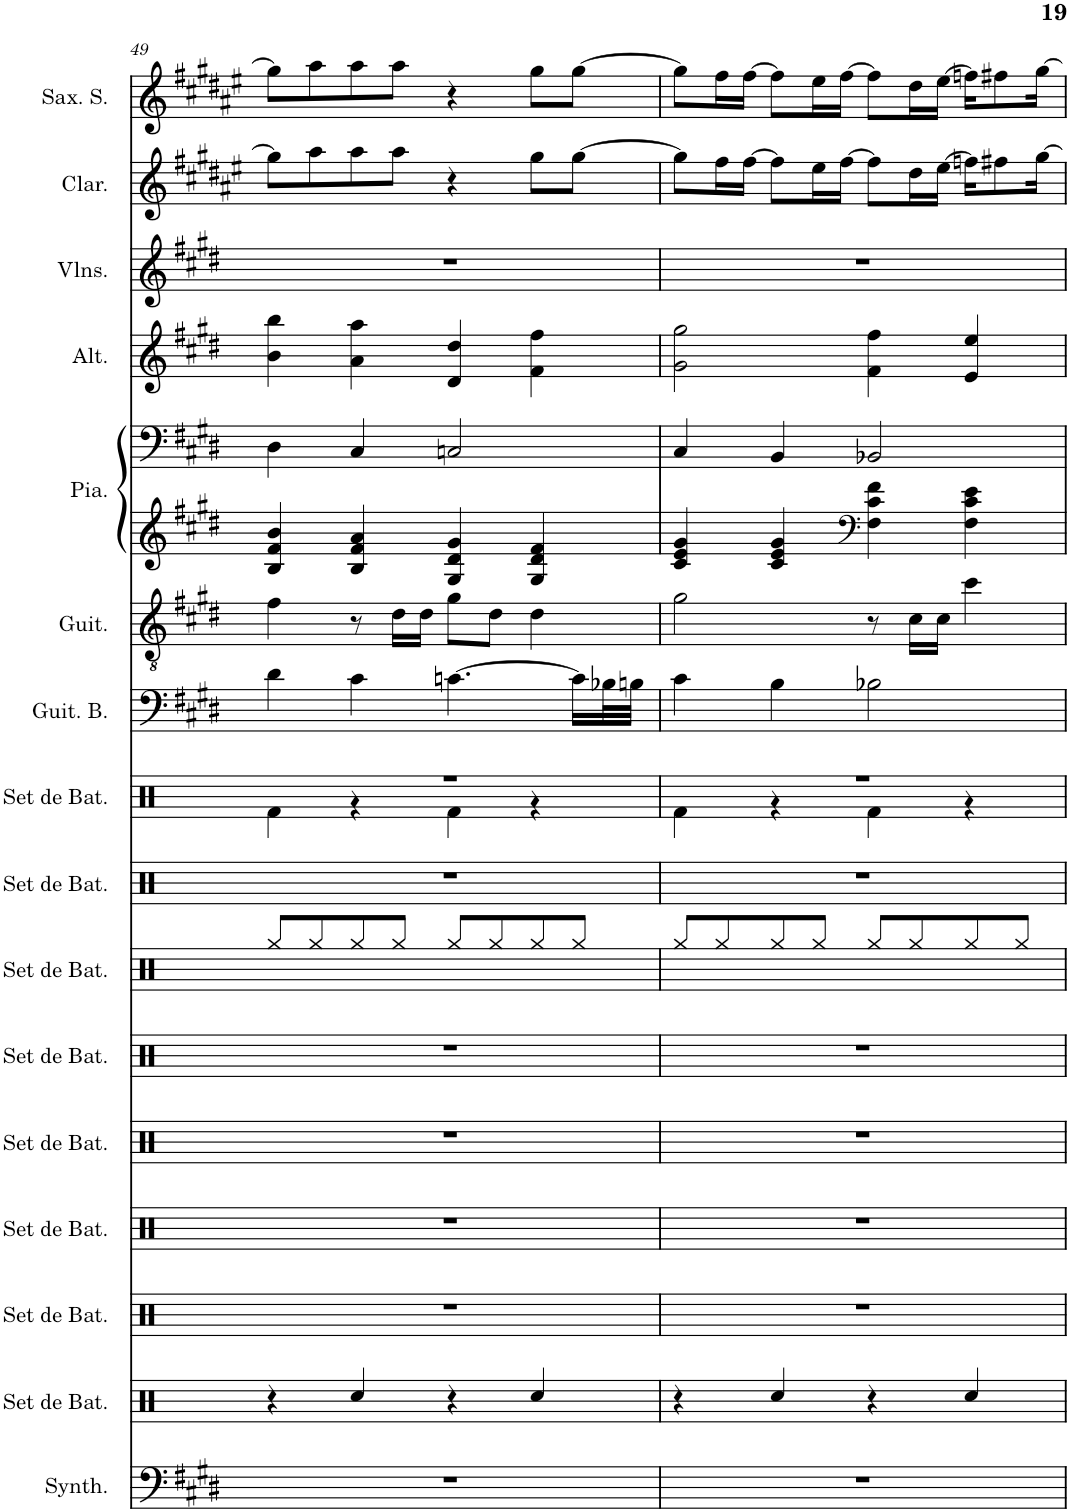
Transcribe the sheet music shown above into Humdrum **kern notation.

**kern	**kern	**kern	**kern	**kern	**kern	**kern	**kern	**kern	**kern	**kern	**kern	**kern	**kern	**kern	**kern	**kern
*part16	*part15	*part14	*part13	*part12	*part11	*part10	*part9	*part8	*part7	*part6	*part5	*part5	*part4	*part3	*part2	*part1
*staff17	*staff16	*staff15	*staff14	*staff13	*staff12	*staff11	*staff10	*staff9	*staff8	*staff7	*staff6	*staff5	*staff4	*staff3	*staff2	*staff1
*I"Synthétiseur de cuivres, synth2 | cello/EP/brass	*I"Set de batterie, snare	*I"Set de batterie, midtom	*I"Set de batterie, lowtom	*I"Set de batterie, lowesttom	*I"Set de batterie, hitom	*I"Set de batterie, hihat	*I"Set de batterie, crash	*I"Set de batterie, kick	*I"Guitare Basse, bass | synth bass	*I"Guitare Acoustique	*I"Piano, sunth4 | left   piano	*	*I"Altos	*I"Violons	*I"Clarinette	*I"Saxophone Soprano
*I'Synth.	*I'Set de Bat.	*I'Set de Bat.	*I'Set de Bat.	*I'Set de Bat.	*I'Set de Bat.	*I'Set de Bat.	*I'Set de Bat.	*I'Set de Bat.	*I'Guit. B.	*I'Guit.	*I'Pia.	*	*I'Alt.	*I'Vlns.	*I'Clar.	*I'Sax. S.
!!LO:PB:g=z
*clefF4	*clefX	*clefX	*clefX	*clefX	*clefX	*clefX	*clefX	*clefX	*clefF4	*clefGv2	*clefG2	*clefF4	*clefG2	*clefG2	*clefG2	*clefG2
*	*	*	*	*	*	*	*	*	*Trd7c12	*	*	*	*	*	*Trd1c2	*Trd1c2
*k[f#c#g#d#]	*k[]	*k[]	*k[]	*k[]	*k[]	*k[]	*k[]	*k[]	*k[f#c#g#d#]	*k[f#c#g#d#]	*k[f#c#g#d#]	*k[f#c#g#d#]	*k[f#c#g#d#]	*k[f#c#g#d#]	*k[f#c#g#d#a#e#]	*k[f#c#g#d#a#e#]
*M4/4	*M4/4	*M4/4	*M4/4	*M4/4	*M4/4	*M4/4	*M4/4	*M4/4	*M4/4	*M4/4	*M4/4	*M4/4	*M4/4	*M4/4	*M4/4	*M4/4
=49	=49	=49	=49	=49	=49	=49	=49	=49	=49	=49	=49	=49	=49	=49	=49	=49
*	*	*	*	*	*	*	*	*^	*	*	*	*	*	*	*	*
1r	4r	1r	1r	1r	1r	8Rgg/L	1r	1r	4Rf\	4d#\	4f#\	4B/ 4f#/ 4b/	4D#\	4b\ 4bb\	1r	8gg#\L]	8gg#\L]
.	.	.	.	.	.	8Rgg/	.	.	.	.	.	.	.	.	.	8aa#\	8aa#\
.	4Rcc/	.	.	.	.	8Rgg/	.	.	4r	4c#\	8r	4B/ 4f#/ 4a/	4C#/	4a\ 4aa\	.	8aa#\	8aa#\
.	.	.	.	.	.	8Rgg/J	.	.	.	.	16d#\LL	.	.	.	.	8aa#\J	8aa#\J
.	.	.	.	.	.	.	.	.	.	.	16d#\JJ	.	.	.	.	.	.
.	4r	.	.	.	.	8Rgg/L	.	.	4Rf\	[4.cn\	8g#\L	4G#/ 4d#/ 4g#/	2Cn/	4d#/ 4dd#/	.	4r	4r
.	.	.	.	.	.	8Rgg/	.	.	.	.	8d#\J	.	.	.	.	.	.
.	4Rcc/	.	.	.	.	8Rgg/	.	.	4r	.	4d#\	4G#/ 4d#/ 4f#/	.	4f#\ 4ff#\	.	8gg#\L	8gg#\L
.	.	.	.	.	.	8Rgg/J	.	.	.	16c\LL]	.	.	.	.	.	[8gg#\J	[8gg#\J
.	.	.	.	.	.	.	.	.	.	32B-X\L	.	.	.	.	.	.	.
.	.	.	.	.	.	.	.	.	.	32Bn\JJJ	.	.	.	.	.	.	.
=50	=50	=50	=50	=50	=50	=50	=50	=50	=50	=50	=50	=50	=50	=50	=50	=50	=50
1r	4r	1r	1r	1r	1r	8Rgg/L	1r	1r	4Rf\	4c#\	2g#\	4c#/ 4e/ 4g#/	4C#/	2g#\ 2gg#\	1r	8gg#\L]	8gg#\L]
.	.	.	.	.	.	8Rgg/	.	.	.	.	.	.	.	.	.	16ff#\L	16ff#\L
.	.	.	.	.	.	.	.	.	.	.	.	.	.	.	.	[16ff#\JJ	[16ff#\JJ
.	4Rcc/	.	.	.	.	8Rgg/	.	.	4r	4B\	.	4c#/ 4e/ 4g#/	4BB/	.	.	8ff#\L]	8ff#\L]
.	.	.	.	.	.	8Rgg/J	.	.	.	.	.	.	.	.	.	16ee#\L	16ee#\L
.	.	.	.	.	.	.	.	.	.	.	.	.	.	.	.	[16ff#\JJ	[16ff#\JJ
*	*	*	*	*	*	*	*	*	*	*	*	*clefF4	*	*	*	*	*
.	4r	.	.	.	.	8Rgg/L	.	.	4Rf\	2B-X\	8r	4F#\ 4c#\ 4f#\	2BB-X/	4f#\ 4ff#\	.	8ff#\L]	8ff#\L]
.	.	.	.	.	.	8Rgg/	.	.	.	.	16c#\LL	.	.	.	.	16dd#\L	16dd#\L
.	.	.	.	.	.	.	.	.	.	.	16c#\JJ	.	.	.	.	[16ee#\JJ	[16ee#\JJ
.	4Rcc/	.	.	.	.	8Rgg/	.	.	4r	.	4cc#\	4F#\ 4c#\ 4e\	.	4e/ 4ee/	.	16ffn\KL]	16ffn\KL]
.	.	.	.	.	.	.	.	.	.	.	.	.	.	.	.	8ff#X\	8ff#X\
.	.	.	.	.	.	8Rgg/J	.	.	.	.	.	.	.	.	.	.	.
.	.	.	.	.	.	.	.	.	.	.	.	.	.	.	.	[16gg#\Jk	[16gg#\Jk
*	*	*	*	*	*	*	*	*v	*v	*	*	*	*	*	*	*	*
=	=	=	=	=	=	=	=	=	=	=	=	=	=	=	=	=
*-	*-	*-	*-	*-	*-	*-	*-	*-	*-	*-	*-	*-	*-	*-	*-	*-
